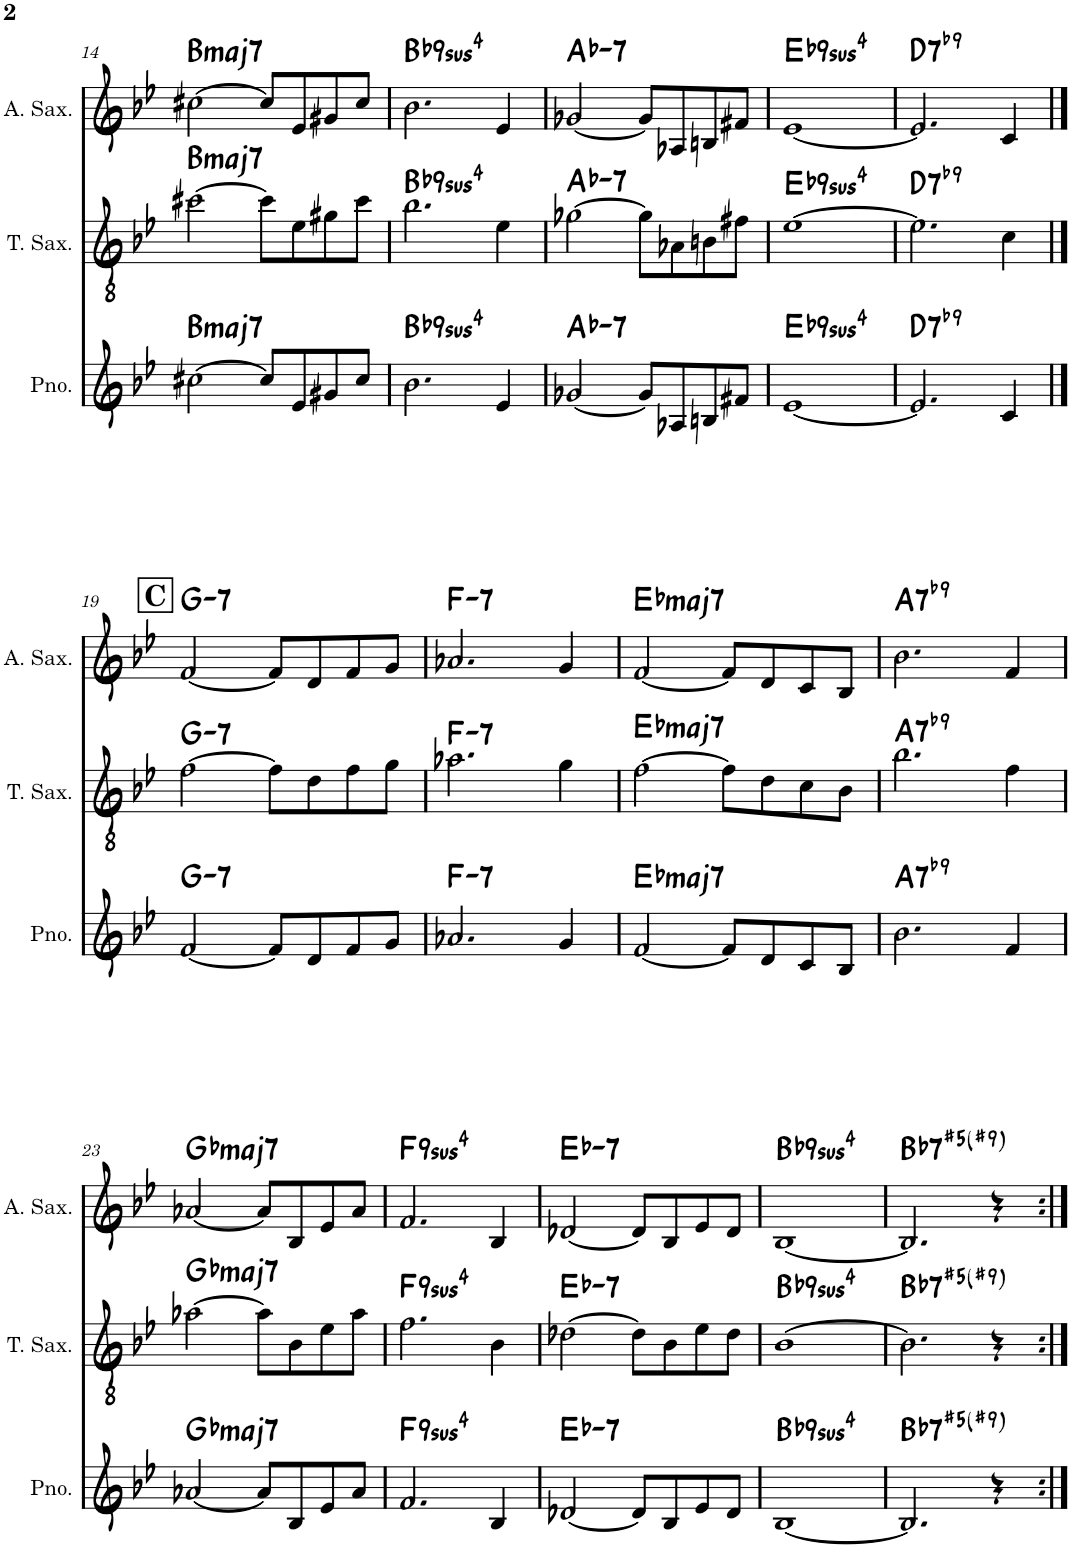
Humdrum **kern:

**kern	**harte	**kern	**harte	**kern	**harte
*part3	*part3	*part2	*part2	*part1	*part1
*staff3	*	*staff2	*	*staff1	*
*I"Piano	*	*I"Tenor Saxophone	*	*I"Alto Saxophone	*
*I'Pno.	*	*I'T. Sax.	*	*I'A. Sax.	*
!!LO:PB:g=z
*clefG2	*	*clefGv2	*	*clefG2	*
*	*	*ITrd8c14	*	*ITrd5c9	*
*k[b-e-]	*	*k[b-e-]	*	*k[b-e-]	*
*M4/4	*	*M4/4	*	*M4/4	*
=14	=14	=14	=14	=14	=14
!	!LO:H:kt=maj7	!	!LO:H:kt=maj7	!	!LO:H:kt=maj7
[2cc#X\	B:maj7	[2cc#X\	B:maj7	[2cc#X\	B:maj7
8cc#/L]	.	8cc#\L]	.	8cc#/L]	.
8e-/	.	8e-\	.	8e-/	.
8g#X/	.	8g#X\	.	8g#X/	.
8cc#/J	.	8cc#\J	.	8cc#/J	.
=15	=15	=15	=15	=15	=15
!	!LO:H:kt=94	!	!LO:H:kt=94	!	!LO:H:kt=94
2.b-\	Bb:sus4(7,9)	2.b-\	Bb:sus4(7,9)	2.b-\	Bb:sus4(7,9)
4e-/	.	4e-\	.	4e-/	.
=16	=16	=16	=16	=16	=16
!	!LO:H:kt=7	!	!LO:H:kt=7	!	!LO:H:kt=7
[2g-X/	Ab:min7	[2g-X\	Ab:min7	[2g-X/	Ab:min7
8g-/L]	.	8g-\L]	.	8g-/L]	.
8A-X/	.	8A-X\	.	8A-X/	.
8Bn/	.	8Bn\	.	8Bn/	.
8f#X/J	.	8f#X\J	.	8f#X/J	.
=17	=17	=17	=17	=17	=17
!	!LO:H:kt=94	!	!LO:H:kt=94	!	!LO:H:kt=94
[1e-	Eb:sus4(7,9)	[1e-	Eb:sus4(7,9)	[1e-	Eb:sus4(7,9)
=18	=18	=18	=18	=18	=18
!	!LO:H:kt=7	!	!LO:H:kt=7	!	!LO:H:kt=7
2.e-/]	D:7(b9)	2.e-\]	D:7(b9)	2.e-/]	D:7(b9)
4c/	.	4c\	.	4c/	.
!!LO:LB:g=z
!!LO:REH:place=s1:a:B:cj:fs=14:t=C
==19	==19	==19	==19	==19	==19
!	!LO:H:kt=7	!	!LO:H:kt=7	!	!LO:H:kt=7
[2f/	G:min7	[2f\	G:min7	[2f/	G:min7
8f/L]	.	8f\L]	.	8f/L]	.
8d/	.	8d\	.	8d/	.
8f/	.	8f\	.	8f/	.
8g/J	.	8g\J	.	8g/J	.
=20	=20	=20	=20	=20	=20
!	!LO:H:kt=7	!	!LO:H:kt=7	!	!LO:H:kt=7
2.a-X/	F:min7	2.a-X\	F:min7	2.a-X/	F:min7
4g/	.	4g\	.	4g/	.
=21	=21	=21	=21	=21	=21
!	!LO:H:kt=maj7	!	!LO:H:kt=maj7	!	!LO:H:kt=maj7
[2f/	Eb:maj7	[2f\	Eb:maj7	[2f/	Eb:maj7
8f/L]	.	8f\L]	.	8f/L]	.
8d/	.	8d\	.	8d/	.
8c/	.	8c\	.	8c/	.
8B-/J	.	8B-\J	.	8B-/J	.
=22	=22	=22	=22	=22	=22
!	!LO:H:kt=7	!	!LO:H:kt=7	!	!LO:H:kt=7
2.b-\	A:7(b9)	2.b-\	A:7(b9)	2.b-\	A:7(b9)
4f/	.	4f\	.	4f/	.
!!LO:LB:g=z
=23	=23	=23	=23	=23	=23
!	!LO:H:kt=maj7	!	!LO:H:kt=maj7	!	!LO:H:kt=maj7
[2a-X/	Gb:maj7	[2a-X\	Gb:maj7	[2a-X/	Gb:maj7
8a-/L]	.	8a-\L]	.	8a-/L]	.
8B-/	.	8B-\	.	8B-/	.
8e-/	.	8e-\	.	8e-/	.
8a-/J	.	8a-\J	.	8a-/J	.
=24	=24	=24	=24	=24	=24
!	!LO:H:kt=94	!	!LO:H:kt=94	!	!LO:H:kt=94
2.f/	F:sus4(7,9)	2.f\	F:sus4(7,9)	2.f/	F:sus4(7,9)
4B-/	.	4B-\	.	4B-/	.
=25	=25	=25	=25	=25	=25
!	!LO:H:kt=7	!	!LO:H:kt=7	!	!LO:H:kt=7
[2d-X/	Eb:min7	[2d-X\	Eb:min7	[2d-X/	Eb:min7
8d-/L]	.	8d-\L]	.	8d-/L]	.
8B-/	.	8B-\	.	8B-/	.
8e-/	.	8e-\	.	8e-/	.
8d-/J	.	8d-\J	.	8d-/J	.
=26	=26	=26	=26	=26	=26
!	!LO:H:kt=94	!	!LO:H:kt=94	!	!LO:H:kt=94
[1B-	Bb:sus4(7,9)	[1B-	Bb:sus4(7,9)	[1B-	Bb:sus4(7,9)
=27	=27	=27	=27	=27	=27
!	!LO:H:kt=7	!	!LO:H:kt=7	!	!LO:H:kt=7
2.B-/]	Bb:(3,#5,b7,#9)	2.B-\]	Bb:(3,#5,b7,#9)	2.B-/]	Bb:(3,#5,b7,#9)
4r	.	4r	.	4r	.
=:|!	=:|!	=:|!	=:|!	=:|!	=:|!
*-	*-	*-	*-	*-	*-
